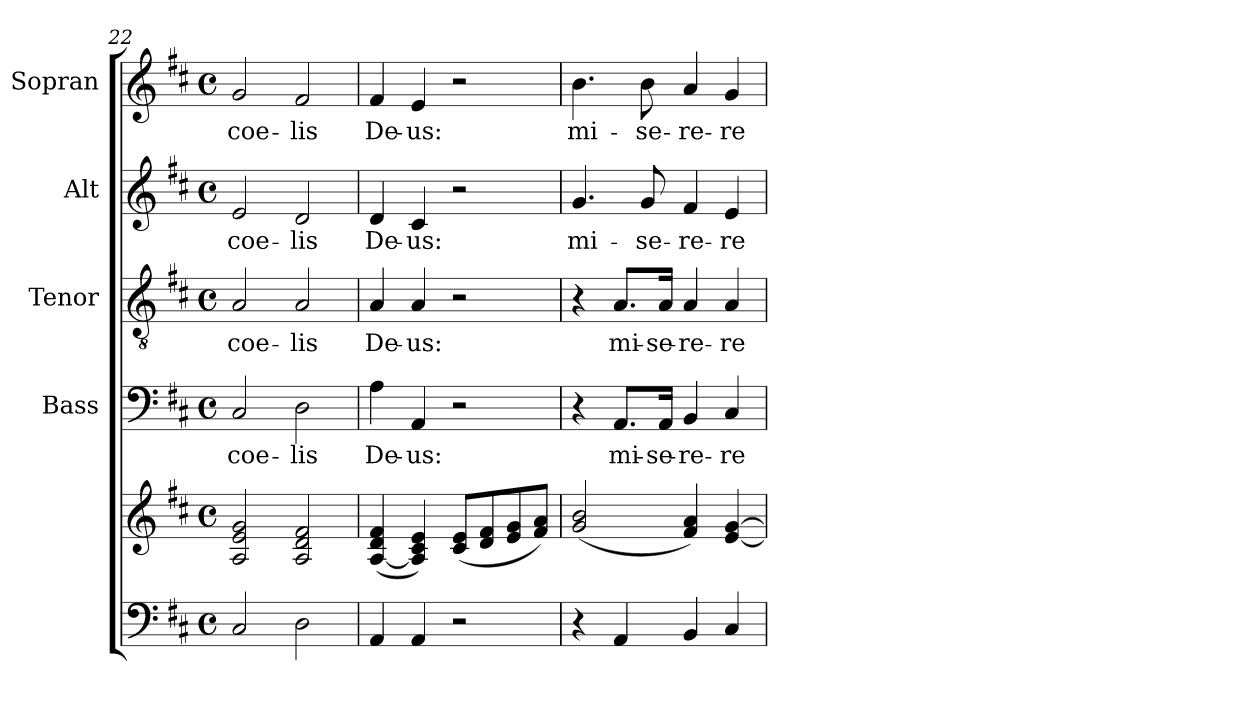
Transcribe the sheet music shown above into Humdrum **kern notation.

**kern	**kern	**kern	**text	**kern	**text	**kern	**text	**kern	**text
*part5	*part5	*part4	*part4	*part3	*part3	*part2	*part2	*part1	*part1
*staff6	*staff5	*staff4	*staff4	*staff3	*staff3	*staff2	*staff2	*staff1	*staff1
*	*	*I"Bass	*	*I"Tenor	*	*I"Alt	*	*I"Sopran	*
*	*	*I'B.	*	*I'T.	*	*I'A.	*	*I'S.	*
*clefF4	*clefG2	*clefF4	*	*clefGv2	*	*clefG2	*	*clefG2	*
*k[f#c#]	*k[f#c#]	*k[f#c#]	*	*k[f#c#]	*	*k[f#c#]	*	*k[f#c#]	*
*D:	*D:	*D:	*	*D:	*	*D:	*	*D:	*
*M4/4	*M4/4	*M4/4	*	*M4/4	*	*M4/4	*	*M4/4	*
*met(c)	*met(c)	*met(c)	*	*met(c)	*	*met(c)	*	*met(c)	*
=22	=22	=22	=22	=22	=22	=22	=22	=22	=22
!	!	!	!LO:LY:b	!	!LO:LY:b	!	!LO:LY:b	!	!LO:LY:b
2C#/	2A/ 2e/ 2g/	2C#/	coe-	2A/	coe-	2e/	coe-	2g/	coe-
!	!	!	!LO:LY:b	!	!LO:LY:b	!	!LO:LY:b	!	!LO:LY:b
2D\	2A/ 2d/ 2f#/	2D\	-lis	2A/	-lis	2d/	-lis	2f#/	-lis
=23	=23	=23	=23	=23	=23	=23	=23	=23	=23
!	!	!	!LO:LY:b	!	!LO:LY:b	!	!LO:LY:b	!	!LO:LY:b
4AA/	([4A/ 4d/ 4f#/	4A\	De-	4A/	De-	4d/	De-	4f#/	De-
!	!	!	!LO:LY:b	!	!LO:LY:b	!	!LO:LY:b	!	!LO:LY:b
4AA/	4A/] 4c#/ 4e/)	4AA/	-us:	4A/	-us:	4c#/	-us:	4e/	-us:
2r	(<8c#/ 8e/L	2r	.	2r	.	2r	.	2r	.
.	8d/ 8f#/	.	.	.	.	.	.	.	.
.	8e/ 8g/	.	.	.	.	.	.	.	.
.	8f#/ 8a/J)	.	.	.	.	.	.	.	.
=24	=24	=24	=24	=24	=24	=24	=24	=24	=24
!	!	!	!	!	!	!	!LO:LY:b	!	!LO:LY:b
4r	(<2g/ 2b/	4r	.	4r	.	4.g/	mi-	4.b\	mi-
!	!	!	!LO:LY:b	!	!LO:LY:b	!	!	!	!
4AA/	.	8.AA/L	mi-	8.A/L	mi-	.	.	.	.
!	!	!	!	!	!	!	!LO:LY:b	!	!LO:LY:b
.	.	.	.	.	.	8g/	-se-	8b\	-se-
!	!	!	!LO:LY:b	!	!LO:LY:b	!	!	!	!
.	.	16AA/Jk	-se-	16A/Jk	-se-	.	.	.	.
!	!	!	!LO:LY:b	!	!LO:LY:b	!	!LO:LY:b	!	!LO:LY:b
4BB/	4f#/ 4a/)	4BB/	-re-	4A/	-re-	4f#/	-re-	4a/	-re-
!	!	!	!LO:LY:b	!	!LO:LY:b	!	!LO:LY:b	!	!LO:LY:b
4C#/	[4e/ [4g/	4C#/	-re	4A/	-re	4e/	-re	4g/	-re
=	=	=	=	=	=	=	=	=	=
*-	*-	*-	*-	*-	*-	*-	*-	*-	*-
